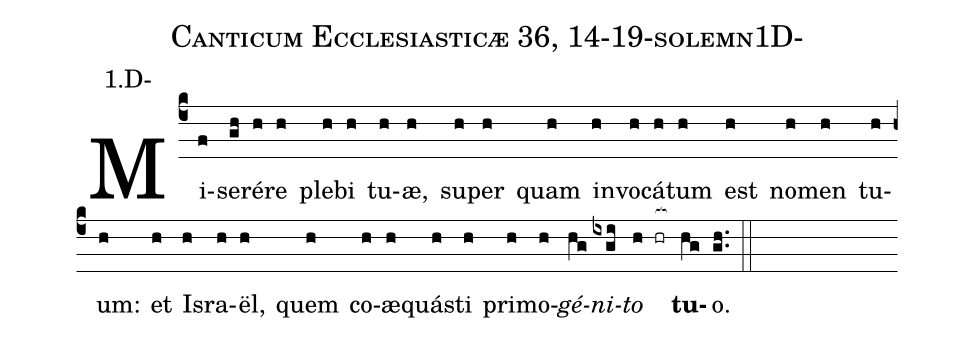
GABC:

name: Canticum Ecclesiasticæ 36, 14-19-solemn1D-;
annotation: 1.D-;
%%
(c4)Mi(f)se(gh)ré(h)re(h) ple(h)bi(h) tu(h)æ,(h) su(h)per(h) quam(h) in(h)vo(h)cá(h)tum(h) est(h) no(h)men(h) tu(h)um:(h) et(h) Is(h)ra(h)ël,(h) quem(h) co(h)æ(h)quá(h)sti(h) pri(h)mo(h)<i>gé</i>(hg)<i>ni</i>(ixgi)<i>to</i>(h hr[ocb:1{]) <b>tu</b>(hg[ocb:0}])o.(gh..) (::)


%E(h) u(h) o(g) u(f) a(g) e.(gvFED.) (::)
